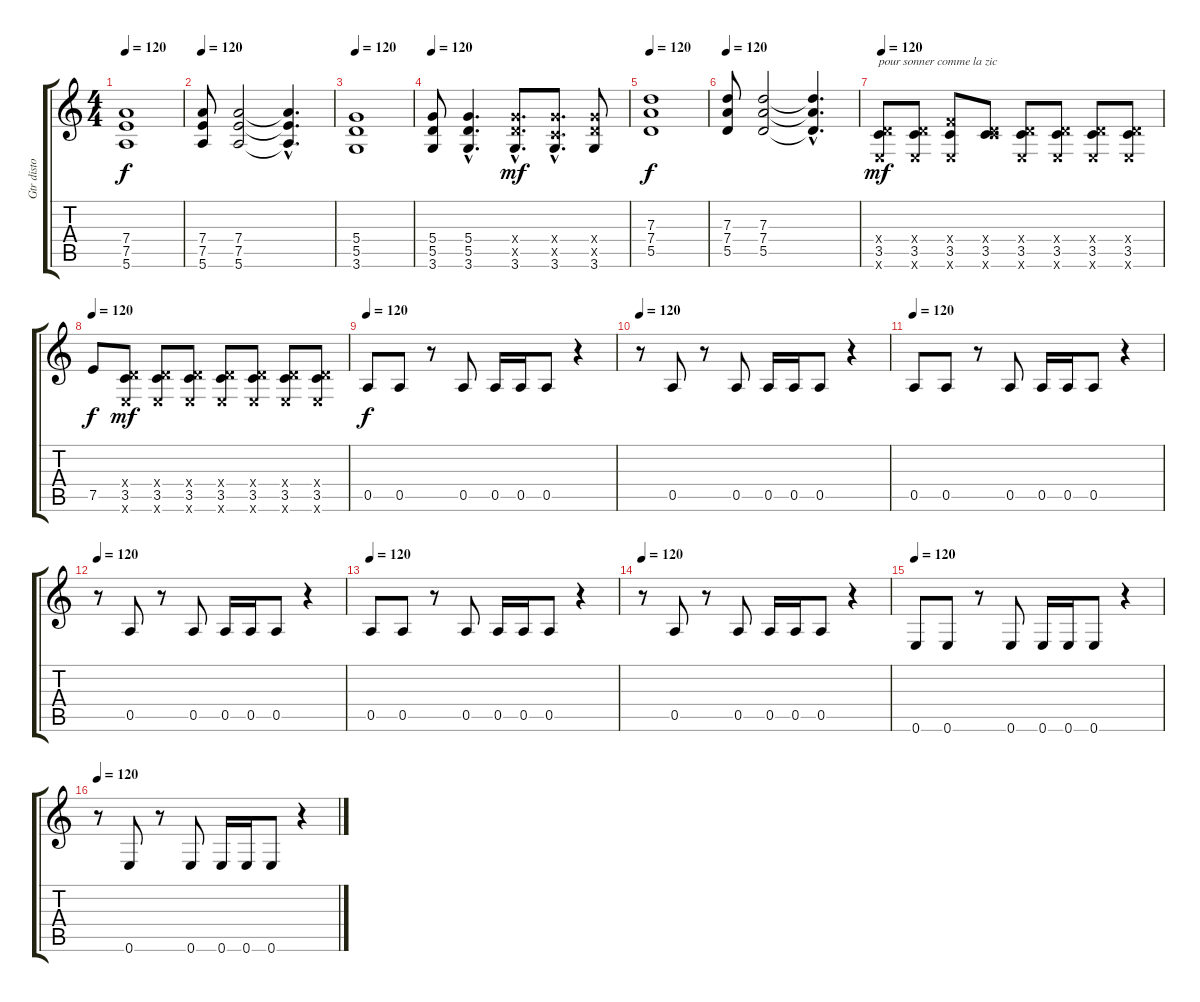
\track ("Gtr disto" "Gtr disto") {instrument distortionguitar}
\staff {score tabs}
\tuning (E4 B3 G3 D3 A2 E2) {hide}
\ts (4 4)
\tempo 120
\clef g2
\ks c
(7.4 7.5 5.6).1{dy f} |
\tempo 120
(7.4 7.5 5.6).8 (7.4 7.5 5.6).2 (7.4{hac t} 7.5{hac t} 5.6{hac t}).4{d} |
\tempo 120
(5.4 5.5 3.6).1 |
\tempo 120
(5.4 5.5 3.6).8 (5.4{hac} 5.5{hac} 3.6{hac}).4{d} (5.4{hac x} 5.5{hac x} 3.6{hac}).8{d dy mf} (5.4{hac x} 3.5{hac x} 3.6{hac}).8{d} (5.4{x} 5.5{x} 3.6).8 |
\tempo 120
(7.3 7.4 5.5).1{dy f} |
\tempo 120
(7.3 7.4 5.5).8 (7.3 7.4 5.5).2 (7.3{hac t} 7.4{hac t} 5.5{hac t}).4{d} |
\tempo 120
(0.4{x} 3.5 0.6{x}).8{txt "pour sonner comme la zic" dy mf} (0.4{x} 3.5 0.6{x}).8 (3.4{x} 3.5 0.6{x}).8 (0.4{x} 3.5 8.6{x}).8 (0.4{x} 3.5 0.6{x}).8 (0.4{x} 3.5 0.6{x}).8 (0.4{x} 3.5 0.6{x}).8 (0.4{x} 3.5 0.6{x}).8 |
\tempo 120
7.5.8{dy f} (0.4{x} 3.5 0.6{x}).8{dy mf} (0.4{x} 3.5 0.6{x}).8 (0.4{x} 3.5 0.6{x}).8 (0.4{x} 3.5 0.6{x}).8 (0.4{x} 3.5 0.6{x}).8 (0.4{x} 3.5 0.6{x}).8 (0.4{x} 3.5 0.6{x}).8 |
\tempo 120
0.5.8{dy f} 0.5.8 r.8 0.5.8 0.5.16 0.5.16 0.5.8 r.4 |
\tempo 120
r.8 0.5.8 r.8 0.5.8 0.5.16 0.5.16 0.5.8 r.4 |
\tempo 120
0.5.8 0.5.8 r.8 0.5.8 0.5.16 0.5.16 0.5.8 r.4 |
\tempo 120
r.8 0.5.8 r.8 0.5.8 0.5.16 0.5.16 0.5.8 r.4 |
\tempo 120
0.5.8 0.5.8 r.8 0.5.8 0.5.16 0.5.16 0.5.8 r.4 |
\tempo 120
r.8 0.5.8 r.8 0.5.8 0.5.16 0.5.16 0.5.8 r.4 |
\tempo 120
0.6.8 0.6.8 r.8 0.6.8 0.6.16 0.6.16 0.6.8 r.4 |
\tempo 120
r.8 0.6.8 r.8 0.6.8 0.6.16 0.6.16 0.6.8 r.4
